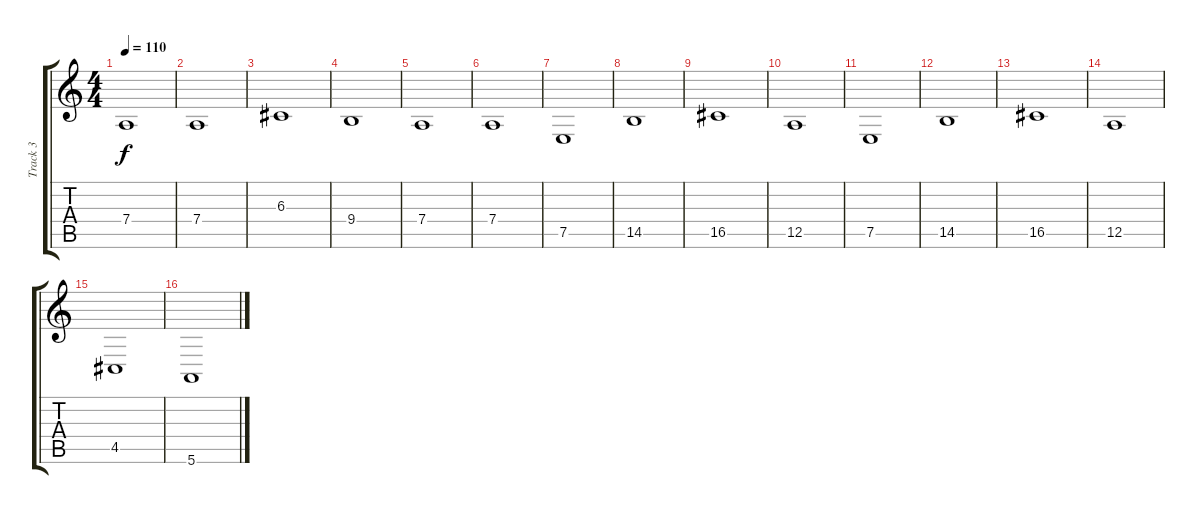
\track ("Track 3" "Track 3") {instrument stringensemble1}
\staff {score tabs}
\tuning (E4 B3 G3 D3 A2 E2) {hide}
\ts (4 4)
\tempo 110
\clef g2
\ks c
7.4.1{dy f} |
7.4.1 |
6.3.1 |
9.4.1 |
7.4.1 |
7.4.1 |
7.5.1 |
14.5.1 |
16.5.1 |
12.5.1 |
7.5.1 |
14.5.1 |
16.5.1 |
12.5.1 |
4.5.1 |
5.6.1
